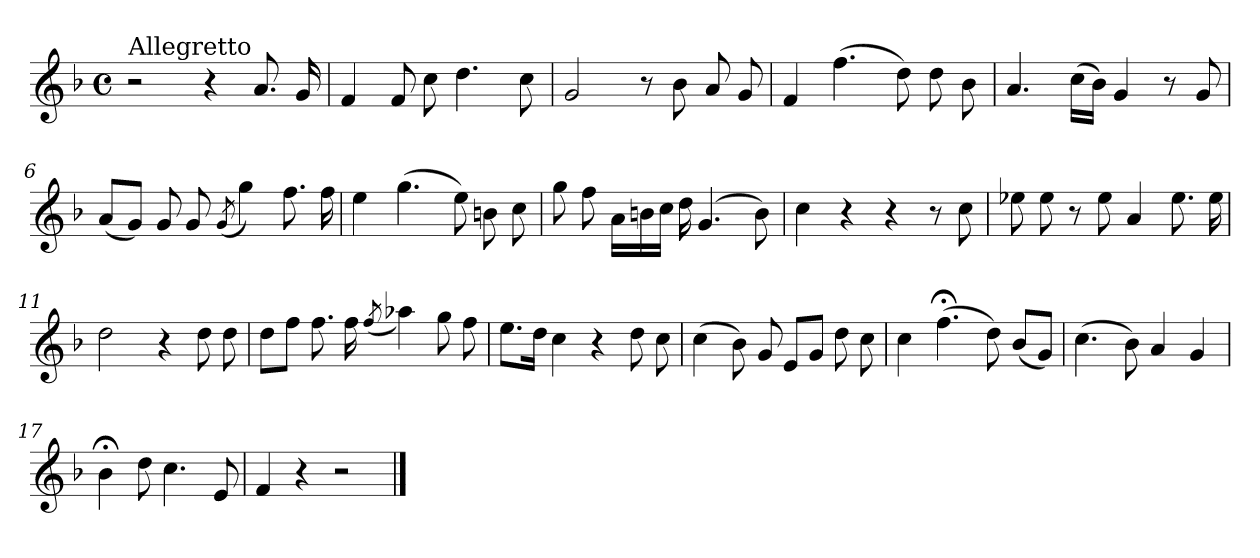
**kern
*part1
*staff1
*clefG2
*k[b-]
*F:
*M4/4
*met(c)
=1
!LO:TX:a:t=Allegretto
2r
4r
8.a/
16g/
=2
4f/
8f/
8cc\
4.dd\
8cc\
=3
2g/
8r
8b-\
8a/
8g/
=4
4f/
(>4.ff\
8dd\)
8dd\
8b-\
=5
4.a/
(>16cc\LL
16b-\JJ)
4g/
8r
8g/
!!LO:LB:g=z
=6
(<8a/L
8g/J)
8g/
8g/
(<8qg/
4gg\)
8.ff\
16ff\
=7
4ee\
(>4.gg\
8ee\)
8bn\
8cc\
=8
8gg\
8ff\
16a\LL
16bn\
16cc\JJ
16dd\
(>4.g/
8b\)
=9
4cc\
4r
4r
8r
8cc\
=10
8ee-X\
8ee-\
8r
8ee-\
4a/
8.ee-\
16ee-\
!!LO:LB:g=z
=11
2dd\
4r
8dd\
8dd\
=12
8dd\L
8ff\J
8.ff\
16ff\
(<8qff/
4aa-X\)
8gg\
8ff\
=13
8.ee\L
16dd\Jk
4cc\
4r
8dd\
8cc\
=14
(>4cc\
8b-\)
8g/
8e/L
8g/J
8dd\
8cc\
=15
4cc\
(>4.ff;<\
8dd\)
(<8b-/L
8g/J)
!!LO:LB:g=z
=16
(>4.cc\
8b-\)
4a/
4g/
=17
4b-;<\
8dd\
4.cc\
8e/
=18
4f/
4r
2r
==
*-
